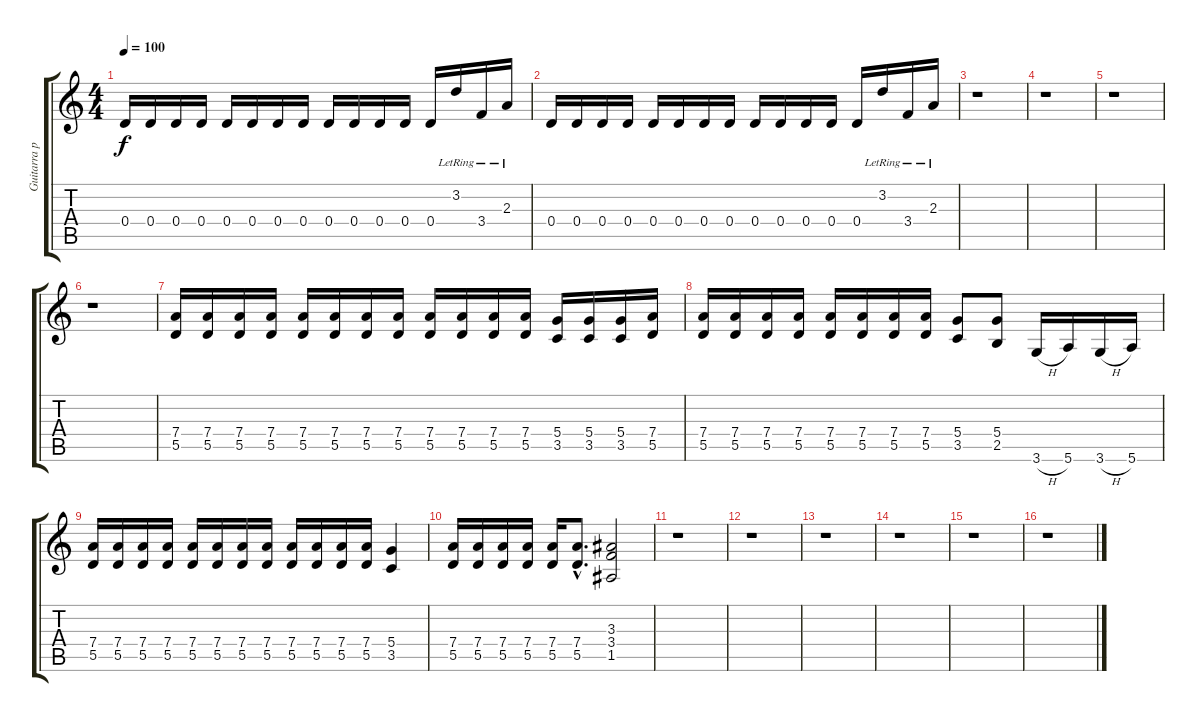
\track ("Guitarra pulida" "Guitarra p") {instrument electricguitarjazz}
\staff {score tabs}
\tuning (E4 B3 G3 D3 A2 E2) {hide}
\ts (4 4)
\tempo 100
\clef g2
\ks c
0.4.16{dy f} 0.4.16 0.4.16 0.4.16 0.4.16 0.4.16 0.4.16 0.4.16 0.4.16 0.4.16 0.4.16 0.4.16 0.4.16 3.2{lr}.16 3.4{lr}.16 2.3{lr}.16 |
0.4.16 0.4.16 0.4.16 0.4.16 0.4.16 0.4.16 0.4.16 0.4.16 0.4.16 0.4.16 0.4.16 0.4.16 0.4.16 3.2{lr}.16 3.4{lr}.16 2.3{lr}.16 |
r.1 |
r.1 |
r.1 |
r.1 |
(7.4 5.5).16 (7.4 5.5).16 (7.4 5.5).16 (7.4 5.5).16 (7.4 5.5).16 (7.4 5.5).16 (7.4 5.5).16 (7.4 5.5).16 (7.4 5.5).16 (7.4 5.5).16 (7.4 5.5).16 (7.4 5.5).16 (5.4 3.5).16 (5.4 3.5).16 (5.4 3.5).16 (7.4 5.5).16 |
(7.4 5.5).16 (7.4 5.5).16 (7.4 5.5).16 (7.4 5.5).16 (7.4 5.5).16 (7.4 5.5).16 (7.4 5.5).16 (7.4 5.5).16 (5.4 3.5).8 (5.4 2.5).8 3.6{h}.16 5.6.16 3.6{h}.16 5.6.16 |
(7.4 5.5).16 (7.4 5.5).16 (7.4 5.5).16 (7.4 5.5).16 (7.4 5.5).16 (7.4 5.5).16 (7.4 5.5).16 (7.4 5.5).16 (7.4 5.5).16 (7.4 5.5).16 (7.4 5.5).16 (7.4 5.5).16 (5.4 3.5).4 |
(7.4 5.5).16 (7.4 5.5).16 (7.4 5.5).16 (7.4 5.5).16 (7.4 5.5).16 (7.4{hac} 5.5{hac}).8{d} (3.3 3.4 1.5).2 |
r.1 |
r.1 |
r.1 |
r.1 |
r.1 |
r.1
